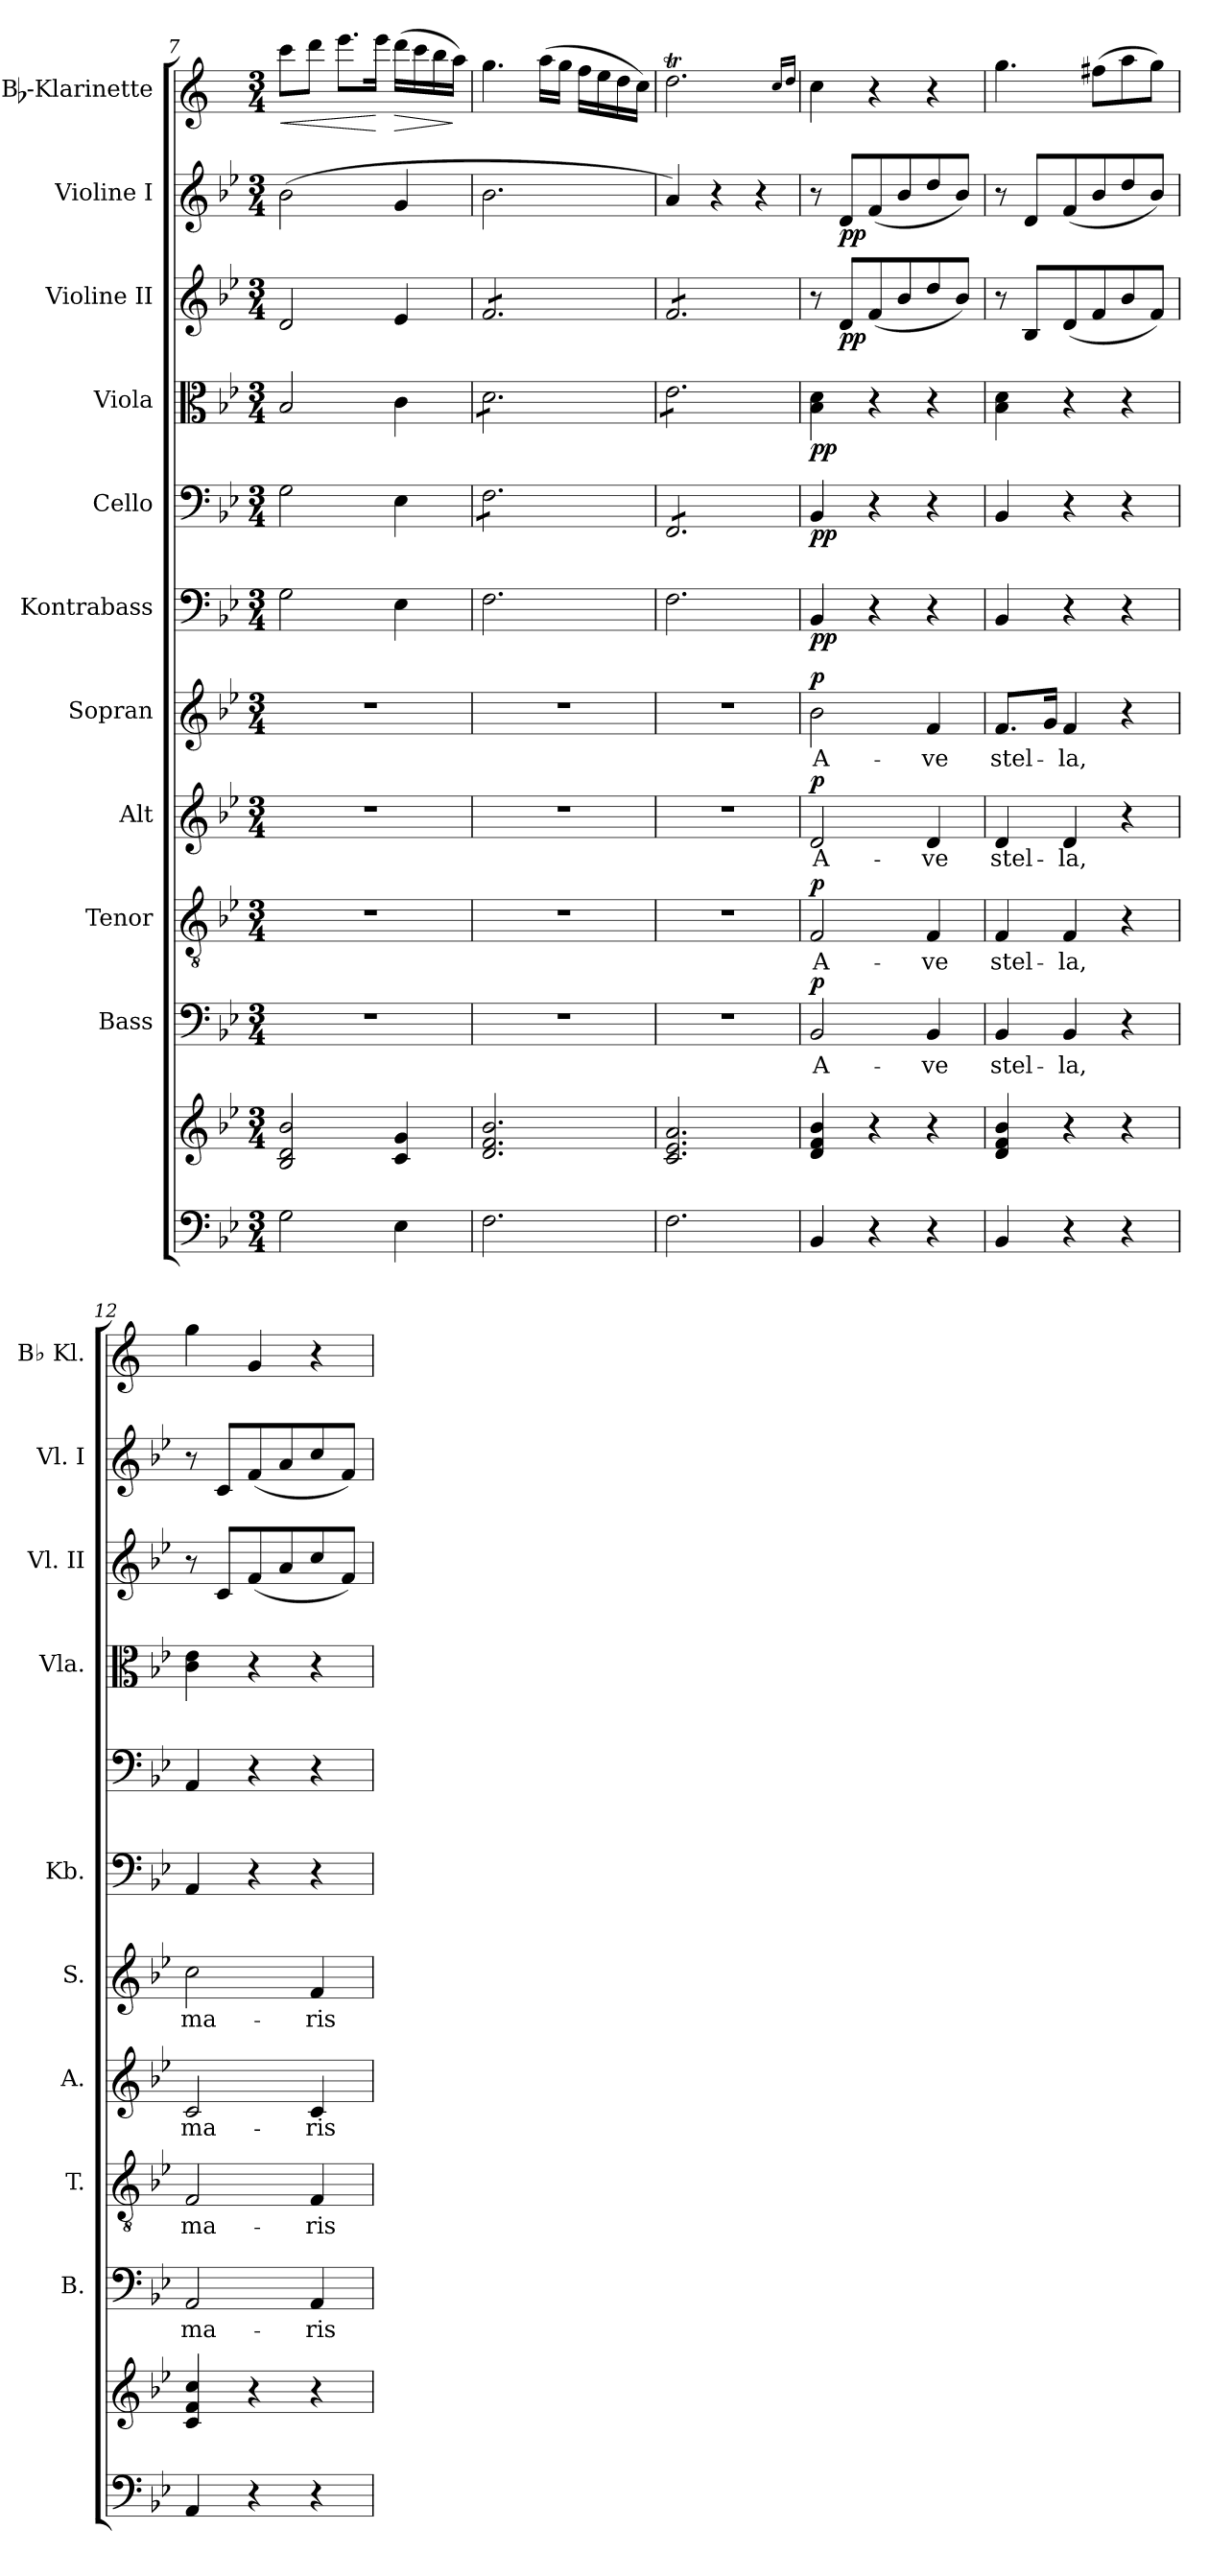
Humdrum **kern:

**kern	**kern	**kern	**text	**dynam	**kern	**text	**dynam	**kern	**text	**dynam	**kern	**text	**dynam	**kern	**dynam	**kern	**dynam	**kern	**dynam	**kern	**dynam	**kern	**dynam	**kern	**dynam
*part11	*part11	*part10	*part10	*part10	*part9	*part9	*part9	*part8	*part8	*part8	*part7	*part7	*part7	*part6	*part6	*part5	*part5	*part4	*part4	*part3	*part3	*part2	*part2	*part1	*part1
*staff12	*staff11	*staff10	*staff10	*staff10	*staff9	*staff9	*staff9	*staff8	*staff8	*staff8	*staff7	*staff7	*staff7	*staff6	*staff6	*staff5	*staff5	*staff4	*staff4	*staff3	*staff3	*staff2	*staff2	*staff1	*staff1
*	*	*I"Bass	*	*	*I"Tenor	*	*	*I"Alt	*	*	*I"Sopran	*	*	*I"Kontrabass	*	*I"Cello	*	*I"Viola	*	*I"Violine II	*	*I"Violine I	*	*I"Bb-Klarinette	*
*	*	*I'B.	*	*	*I'T.	*	*	*I'A.	*	*	*I'S.	*	*	*I'Kb.	*	*	*	*I'Vla.	*	*I'Vl. II	*	*I'Vl. I	*	*I'Bb Kl.	*
*clefF4	*clefG2	*clefF4	*	*	*clefGv2	*	*	*clefG2	*	*	*clefG2	*	*	*clefF4	*	*clefF4	*	*clefC3	*	*clefG2	*	*clefG2	*	*clefG2	*
*	*	*	*	*	*	*	*	*	*	*	*	*	*	*ITrd7c12	*	*	*	*	*	*	*	*	*	*ITrd1c2	*
*k[b-e-]	*k[b-e-]	*k[b-e-]	*	*	*k[b-e-]	*	*	*k[b-e-]	*	*	*k[b-e-]	*	*	*k[b-e-]	*	*k[b-e-]	*	*k[b-e-]	*	*k[b-e-]	*	*k[b-e-]	*	*k[b-e-]	*
*B-:	*B-:	*B-:	*	*	*B-:	*	*	*B-:	*	*	*B-:	*	*	*B-:	*	*B-:	*	*B-:	*	*B-:	*	*B-:	*	*B-:	*
*M3/4	*M3/4	*M3/4	*	*	*M3/4	*	*	*M3/4	*	*	*M3/4	*	*	*M3/4	*	*M3/4	*	*M3/4	*	*M3/4	*	*M3/4	*	*M3/4	*
=7	=7	=7	=7	=7	=7	=7	=7	=7	=7	=7	=7	=7	=7	=7	=7	=7	=7	=7	=7	=7	=7	=7	=7	=7	=7
!	!	!	!	!	!	!	!	!	!	!	!	!	!	!	!	!	!	!	!	!	!	!	!	!	!LO:HP:b
2G\	2B-/ 2d/ 2b-/	2.r	.	.	2.r	.	.	2.r	.	.	2.r	.	.	2GG\	.	2G\	.	2B-/	.	2d/	.	(>2b-\	.	8bb-\L	<
.	.	.	.	.	.	.	.	.	.	.	.	.	.	.	.	.	.	.	.	.	.	.	.	8ccc\J	.
.	.	.	.	.	.	.	.	.	.	.	.	.	.	.	.	.	.	.	.	.	.	.	.	8.ddd\L	.
.	.	.	.	.	.	.	.	.	.	.	.	.	.	.	.	.	.	.	.	.	.	.	.	16ddd\Jk	[
!	!	!	!	!	!	!	!	!	!	!	!	!	!	!	!	!	!	!	!	!	!	!	!	!	!LO:HP:b
4E-\	4c/ 4g/	.	.	.	.	.	.	.	.	.	.	.	.	4EE-\	.	4E-\	.	4c\	.	4e-/	.	4g/	.	(>16ccc\LL	>
.	.	.	.	.	.	.	.	.	.	.	.	.	.	.	.	.	.	.	.	.	.	.	.	16bb-\	.
.	.	.	.	.	.	.	.	.	.	.	.	.	.	.	.	.	.	.	.	.	.	.	.	16aa\	.
.	.	.	.	.	.	.	.	.	.	.	.	.	.	.	.	.	.	.	.	.	.	.	.	16gg\JJ)	]
=8	=8	=8	=8	=8	=8	=8	=8	=8	=8	=8	=8	=8	=8	=8	=8	=8	=8	=8	=8	=8	=8	=8	=8	=8	=8
*	*	*	*	*	*	*	*	*	*	*	*	*	*	*	*	*tremolo	*	*	*	*	*	*	*	*	*
*	*	*	*	*	*	*	*	*	*	*	*	*	*	*	*	*	*	*tremolo	*	*	*	*	*	*	*
*	*	*	*	*	*	*	*	*	*	*	*	*	*	*	*	*	*	*	*	*tremolo	*	*	*	*	*
2.F\	2.d/ 2.f/ 2.b-/	2.r	.	.	2.r	.	.	2.r	.	.	2.r	.	.	2.FF\	.	8F\L	.	8d\L	.	8f/L	.	2.b-\	.	4.ff\	.
.	.	.	.	.	.	.	.	.	.	.	.	.	.	.	.	8F\	.	8d\	.	8f/	.	.	.	.	.
.	.	.	.	.	.	.	.	.	.	.	.	.	.	.	.	8F\	.	8d\	.	8f/	.	.	.	.	.
.	.	.	.	.	.	.	.	.	.	.	.	.	.	.	.	8F\	.	8d\	.	8f/	.	.	.	(>16gg\LL	.
.	.	.	.	.	.	.	.	.	.	.	.	.	.	.	.	.	.	.	.	.	.	.	.	16ff\JJ	.
.	.	.	.	.	.	.	.	.	.	.	.	.	.	.	.	8F\	.	8d\	.	8f/	.	.	.	16ee-\LL	.
.	.	.	.	.	.	.	.	.	.	.	.	.	.	.	.	.	.	.	.	.	.	.	.	16dd\	.
.	.	.	.	.	.	.	.	.	.	.	.	.	.	.	.	8F\J	.	8d\J	.	8f/J	.	.	.	16cc\	.
.	.	.	.	.	.	.	.	.	.	.	.	.	.	.	.	.	.	.	.	.	.	.	.	16b-\JJ)	.
=9	=9	=9	=9	=9	=9	=9	=9	=9	=9	=9	=9	=9	=9	=9	=9	=9	=9	=9	=9	=9	=9	=9	=9	=9	=9
2.F\	2.c/ 2.e-/ 2.a/	2.r	.	.	2.r	.	.	2.r	.	.	2.r	.	.	2.FF\	.	8FF/L	.	8e-\L	.	8f/L	.	4a/)	.	2.ccT\	.
.	.	.	.	.	.	.	.	.	.	.	.	.	.	.	.	8FF/	.	8e-\	.	8f/	.	.	.	.	.
.	.	.	.	.	.	.	.	.	.	.	.	.	.	.	.	8FF/	.	8e-\	.	8f/	.	4r	.	.	.
.	.	.	.	.	.	.	.	.	.	.	.	.	.	.	.	8FF/	.	8e-\	.	8f/	.	.	.	.	.
.	.	.	.	.	.	.	.	.	.	.	.	.	.	.	.	8FF/	.	8e-\	.	8f/	.	4r	.	.	.
.	.	.	.	.	.	.	.	.	.	.	.	.	.	.	.	8FF/J	.	8e-\J	.	8f/J	.	.	.	.	.
*	*	*	*	*	*	*	*	*	*	*	*	*	*	*	*	*	*	*	*	*Xtremolo	*	*	*	*	*
*	*	*	*	*	*	*	*	*	*	*	*	*	*	*	*	*	*	*Xtremolo	*	*	*	*	*	*	*
*	*	*	*	*	*	*	*	*	*	*	*	*	*	*	*	*Xtremolo	*	*	*	*	*	*	*	*	*
.	.	.	.	.	.	.	.	.	.	.	.	.	.	.	.	.	.	.	.	.	.	.	.	16qb-/LL	.
.	.	.	.	.	.	.	.	.	.	.	.	.	.	.	.	.	.	.	.	.	.	.	.	16qccTTT/JJ	.
=10	=10	=10	=10	=10	=10	=10	=10	=10	=10	=10	=10	=10	=10	=10	=10	=10	=10	=10	=10	=10	=10	=10	=10	=10	=10
!	!	!	!LO:LY:b	!LO:DY:a	!	!LO:LY:b	!LO:DY:a	!	!LO:LY:b	!LO:DY:a	!	!LO:LY:b	!LO:DY:a	!	!LO:DY:b	!	!LO:DY:b	!	!LO:DY:b	!	!	!	!	!	!
4BB-/	4d/ 4f/ 4b-/	2BB-/	A-	p	2F/	A-	p	2d/	A-	p	2b-\	A-	p	4BBB-/	pp	4BB-/	pp	4B-\ 4d\	pp	8r	.	8r	.	4b-\	.
!	!	!	!	!	!	!	!	!	!	!	!	!	!	!	!	!	!	!	!	!	!LO:DY:b	!	!LO:DY:b	!	!
.	.	.	.	.	.	.	.	.	.	.	.	.	.	.	.	.	.	.	.	8d/L	pp	8d/L	pp	.	.
4r	4r	.	.	.	.	.	.	.	.	.	.	.	.	4r	.	4r	.	4r	.	(<8f/	.	(<8f/	.	4r	.
.	.	.	.	.	.	.	.	.	.	.	.	.	.	.	.	.	.	.	.	8b-/	.	8b-/	.	.	.
!	!	!	!LO:LY:b	!	!	!LO:LY:b	!	!	!LO:LY:b	!	!	!LO:LY:b	!	!	!	!	!	!	!	!	!	!	!	!	!
4r	4r	4BB-/	-ve	.	4F/	-ve	.	4d/	-ve	.	4f/	-ve	.	4r	.	4r	.	4r	.	8dd/	.	8dd/	.	4r	.
.	.	.	.	.	.	.	.	.	.	.	.	.	.	.	.	.	.	.	.	8b-/J)	.	8b-/J)	.	.	.
!!LO:PB:g=z
=11	=11	=11	=11	=11	=11	=11	=11	=11	=11	=11	=11	=11	=11	=11	=11	=11	=11	=11	=11	=11	=11	=11	=11	=11	=11
!	!	!	!LO:LY:b	!	!	!LO:LY:b	!	!	!LO:LY:b	!	!	!LO:LY:b	!	!	!	!	!	!	!	!	!	!	!	!	!
4BB-/	4d/ 4f/ 4b-/	4BB-/	stel-	.	4F/	stel-	.	4d/	stel-	.	8.f/L	stel-	.	4BBB-/	.	4BB-/	.	4B-\ 4d\	.	8r	.	8r	.	4.ff\	.
.	.	.	.	.	.	.	.	.	.	.	.	.	.	.	.	.	.	.	.	8B-/L	.	8d/L	.	.	.
.	.	.	.	.	.	.	.	.	.	.	16g/Jk	.	.	.	.	.	.	.	.	.	.	.	.	.	.
!	!	!	!LO:LY:b	!	!	!LO:LY:b	!	!	!LO:LY:b	!	!	!LO:LY:b	!	!	!	!	!	!	!	!	!	!	!	!	!
4r	4r	4BB-/	-la,	.	4F/	-la,	.	4d/	-la,	.	4f/	-la,	.	4r	.	4r	.	4r	.	(<8d/	.	(<8f/	.	.	.
.	.	.	.	.	.	.	.	.	.	.	.	.	.	.	.	.	.	.	.	8f/	.	8b-/	.	(>8een\L	.
4r	4r	4r	.	.	4r	.	.	4r	.	.	4r	.	.	4r	.	4r	.	4r	.	8b-/	.	8dd/	.	8gg\	.
.	.	.	.	.	.	.	.	.	.	.	.	.	.	.	.	.	.	.	.	8f/J)	.	8b-/J)	.	8ff\J)	.
=12	=12	=12	=12	=12	=12	=12	=12	=12	=12	=12	=12	=12	=12	=12	=12	=12	=12	=12	=12	=12	=12	=12	=12	=12	=12
!	!	!	!LO:LY:b	!	!	!LO:LY:b	!	!	!LO:LY:b	!	!	!LO:LY:b	!	!	!	!	!	!	!	!	!	!	!	!	!
4AA/	4c/ 4f/ 4cc/	2AA/	ma-	.	2F/	ma-	.	2c/	ma-	.	2cc\	ma-	.	4AAA/	.	4AA/	.	4c\ 4e-\	.	8r	.	8r	.	4ff\	.
.	.	.	.	.	.	.	.	.	.	.	.	.	.	.	.	.	.	.	.	8c/L	.	8c/L	.	.	.
4r	4r	.	.	.	.	.	.	.	.	.	.	.	.	4r	.	4r	.	4r	.	(<8f/	.	(<8f/	.	4f/	.
.	.	.	.	.	.	.	.	.	.	.	.	.	.	.	.	.	.	.	.	8a/	.	8a/	.	.	.
!	!	!	!LO:LY:b	!	!	!LO:LY:b	!	!	!LO:LY:b	!	!	!LO:LY:b	!	!	!	!	!	!	!	!	!	!	!	!	!
4r	4r	4AA/	-ris	.	4F/	-ris	.	4c/	-ris	.	4f/	-ris	.	4r	.	4r	.	4r	.	8cc/	.	8cc/	.	4r	.
.	.	.	.	.	.	.	.	.	.	.	.	.	.	.	.	.	.	.	.	8f/J)	.	8f/J)	.	.	.
=	=	=	=	=	=	=	=	=	=	=	=	=	=	=	=	=	=	=	=	=	=	=	=	=	=
*-	*-	*-	*-	*-	*-	*-	*-	*-	*-	*-	*-	*-	*-	*-	*-	*-	*-	*-	*-	*-	*-	*-	*-	*-	*-
